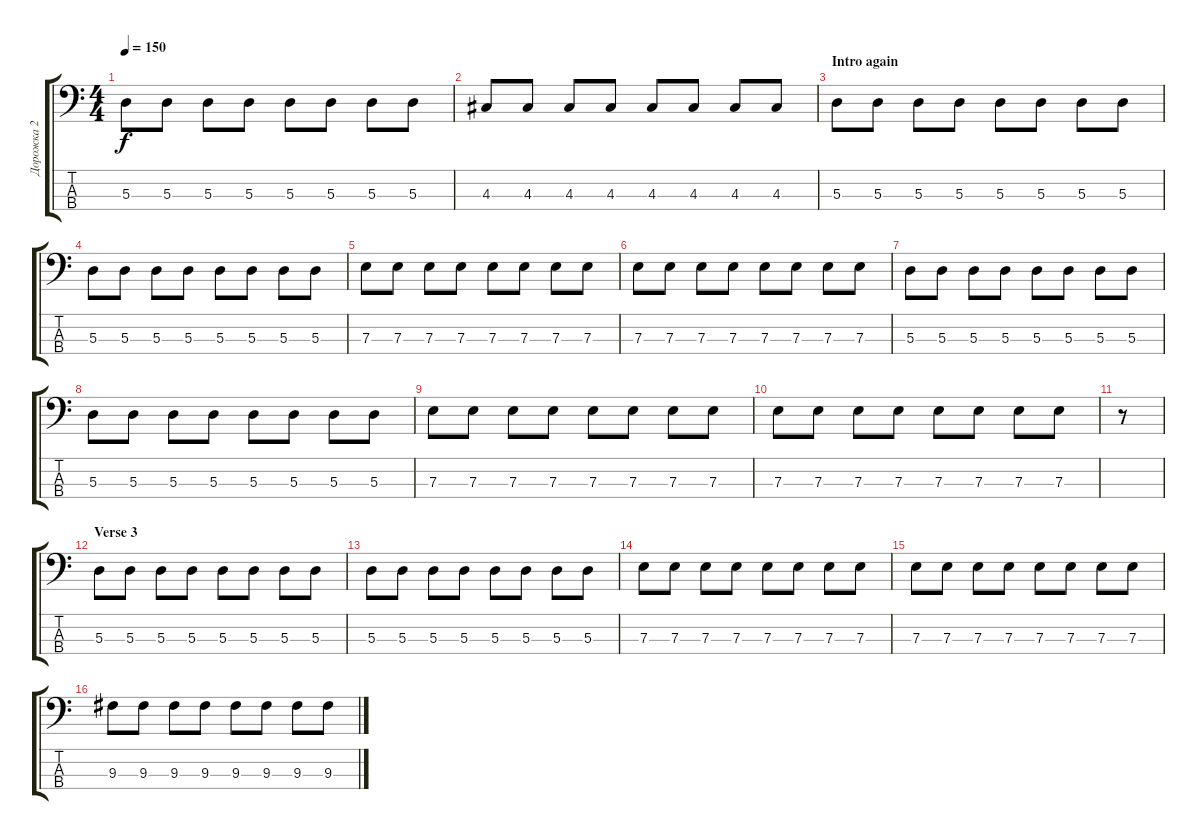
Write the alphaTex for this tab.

\track ("Дорожка 2" "Дорожка 2") {instrument electricbassfinger}
\staff {score tabs}
\tuning (G2 D2 A1 E1) {hide}
\ts (4 4)
\tempo 150
\clef f4
\ks c
5.3.8{dy f} 5.3.8 5.3.8 5.3.8 5.3.8 5.3.8 5.3.8 5.3.8 |
4.3.8 4.3.8 4.3.8 4.3.8 4.3.8 4.3.8 4.3.8 4.3.8 |
\section ("" "Intro again")
5.3.8 5.3.8 5.3.8 5.3.8 5.3.8 5.3.8 5.3.8 5.3.8 |
5.3.8 5.3.8 5.3.8 5.3.8 5.3.8 5.3.8 5.3.8 5.3.8 |
7.3.8 7.3.8 7.3.8 7.3.8 7.3.8 7.3.8 7.3.8 7.3.8 |
7.3.8 7.3.8 7.3.8 7.3.8 7.3.8 7.3.8 7.3.8 7.3.8 |
5.3.8 5.3.8 5.3.8 5.3.8 5.3.8 5.3.8 5.3.8 5.3.8 |
5.3.8 5.3.8 5.3.8 5.3.8 5.3.8 5.3.8 5.3.8 5.3.8 |
7.3.8 7.3.8 7.3.8 7.3.8 7.3.8 7.3.8 7.3.8 7.3.8 |
7.3.8 7.3.8 7.3.8 7.3.8 7.3.8 7.3.8 7.3.8 7.3.8 |
r.8 |
\section ("" "Verse 3")
5.3.8 5.3.8 5.3.8 5.3.8 5.3.8 5.3.8 5.3.8 5.3.8 |
5.3.8 5.3.8 5.3.8 5.3.8 5.3.8 5.3.8 5.3.8 5.3.8 |
7.3.8 7.3.8 7.3.8 7.3.8 7.3.8 7.3.8 7.3.8 7.3.8 |
7.3.8 7.3.8 7.3.8 7.3.8 7.3.8 7.3.8 7.3.8 7.3.8 |
9.3.8 9.3.8 9.3.8 9.3.8 9.3.8 9.3.8 9.3.8 9.3.8
